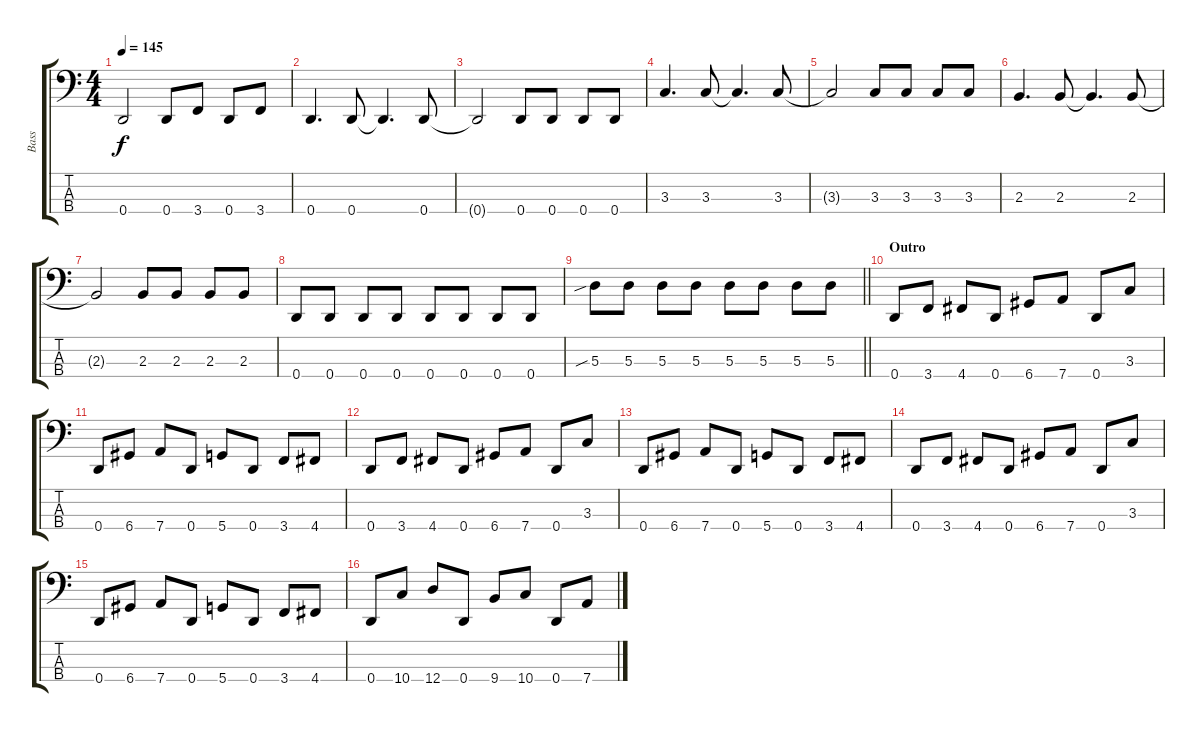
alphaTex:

\track ("Bass" "Bass") {solo instrument electricbasspick}
\staff {score tabs}
\tuning (G2 D2 A1 D1) {hide}
\ts (4 4)
\tempo 145
\clef f4
\ks c
0.4{t}.2{dy f} 0.4.8 3.4.8 0.4.8 3.4.8 |
0.4.4{d} 0.4.8 0.4{t}.4{d} 0.4.8 |
0.4{t}.2 0.4.8 0.4.8 0.4.8 0.4.8 |
3.3.4{d} 3.3.8 3.3{t}.4{d} 3.3.8 |
3.3{t}.2 3.3.8 3.3.8 3.3.8 3.3.8 |
2.3.4{d} 2.3.8 2.3{t}.4{d} 2.3.8 |
2.3{t}.2 2.3.8 2.3.8 2.3.8 2.3.8 |
0.4.8 0.4.8 0.4.8 0.4.8 0.4.8 0.4.8 0.4.8 0.4.8 |
\barLineRight lightlight
5.3{sib}.8 5.3.8 5.3.8 5.3.8 5.3.8 5.3.8 5.3.8 5.3.8 |
\section ("" "Outro")
0.4.8 3.4.8 4.4.8 0.4.8 6.4.8 7.4.8 0.4.8 3.3.8 |
0.4.8 6.4.8 7.4.8 0.4.8 5.4.8 0.4.8 3.4.8 4.4.8 |
0.4.8 3.4.8 4.4.8 0.4.8 6.4.8 7.4.8 0.4.8 3.3.8 |
0.4.8 6.4.8 7.4.8 0.4.8 5.4.8 0.4.8 3.4.8 4.4.8 |
0.4.8 3.4.8 4.4.8 0.4.8 6.4.8 7.4.8 0.4.8 3.3.8 |
0.4.8 6.4.8 7.4.8 0.4.8 5.4.8 0.4.8 3.4.8 4.4.8 |
0.4.8 10.4.8 12.4.8 0.4.8 9.4.8 10.4.8 0.4.8 7.4.8
